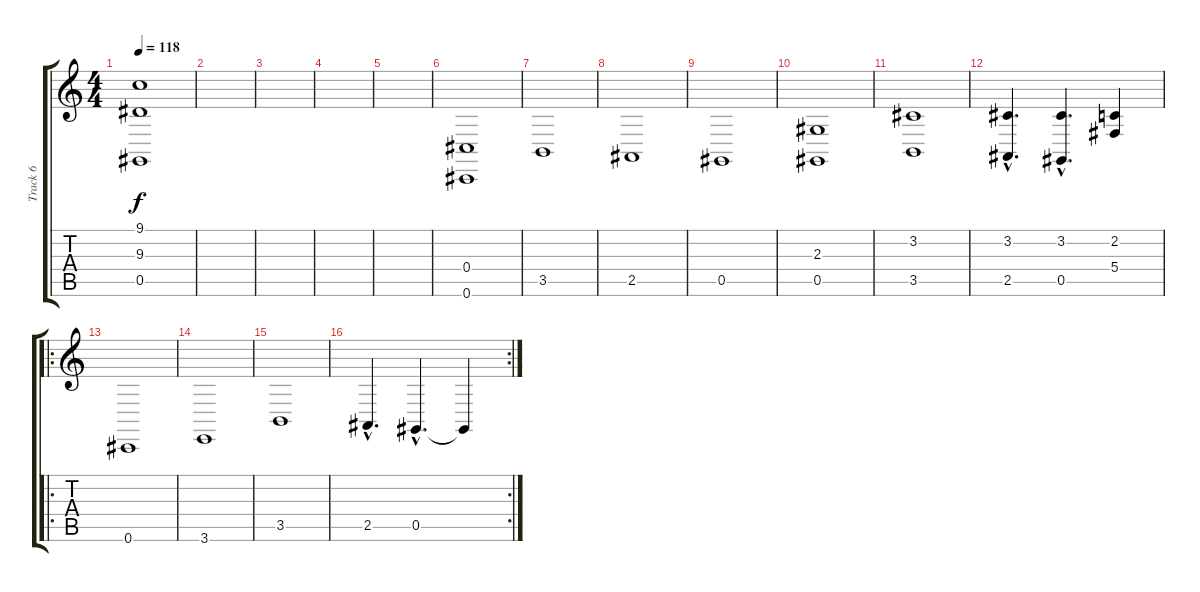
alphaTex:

\track ("Track 6" "Track 6") {instrument synthstrings1}
\staff {score tabs}
\tuning (Eb4 Bb3 Gb3 Db3 Ab2 Db2) {hide}
\ts (4 4)
\tempo 118
\clef g2
\ks c
(9.1 9.3 0.5).1{dy f} |
|
|
|
|
(0.4 0.6).1 |
3.5.1 |
2.5.1 |
0.5.1 |
(2.3 0.5).1 |
(3.2 3.5).1 |
(3.2{hac} 2.5{hac}).4{d} (3.2{hac} 0.5{hac}).4{d} (2.2 5.4).4 |
\ro
0.6.1 |
3.6.1 |
3.5.1 |
\rc 2
2.5{hac}.4{d} 0.5{hac}.4{d} 0.5{t}.4
